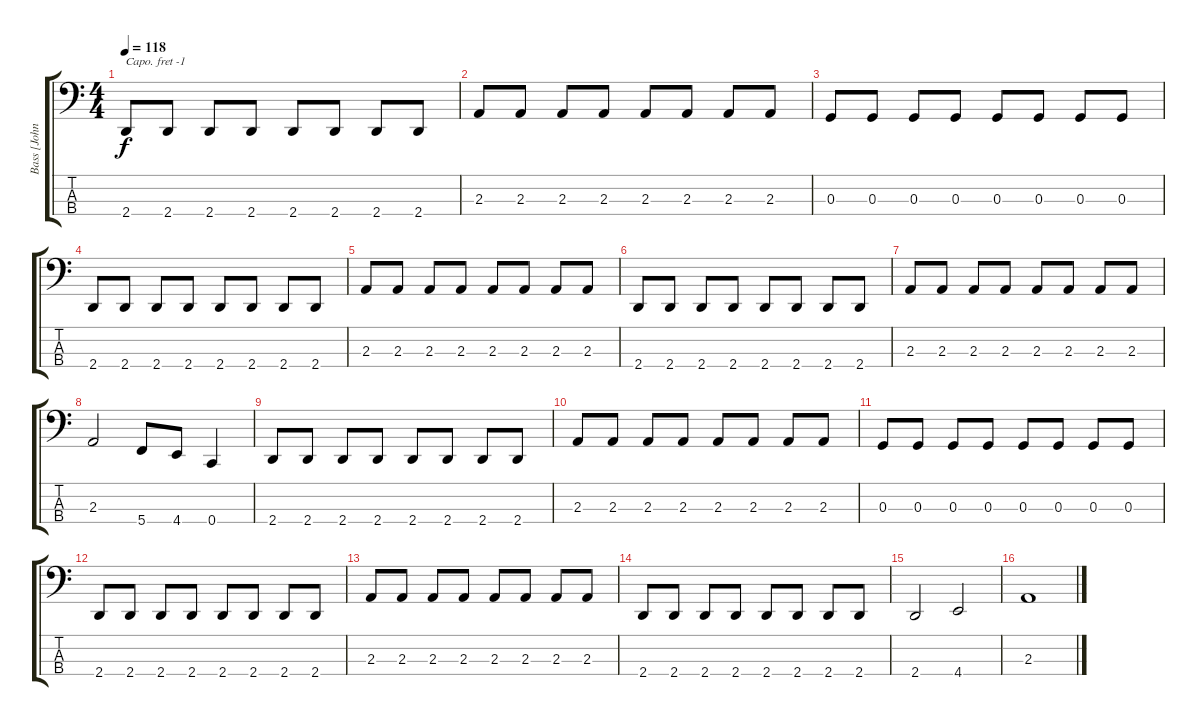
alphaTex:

\track ("Bass [Johnny Christ]" "Bass [John") {instrument electricbassfinger}
\staff {score tabs}
\capo -1
\tuning (Gb2 Db2 Ab1 Db1) {hide}
\ts (4 4)
\tempo 118
\clef f4
\ks c
2.4.8{dy f} 2.4.8 2.4.8 2.4.8 2.4.8 2.4.8 2.4.8 2.4.8 |
2.3.8 2.3.8 2.3.8 2.3.8 2.3.8 2.3.8 2.3.8 2.3.8 |
0.3.8 0.3.8 0.3.8 0.3.8 0.3.8 0.3.8 0.3.8 0.3.8 |
2.4.8 2.4.8 2.4.8 2.4.8 2.4.8 2.4.8 2.4.8 2.4.8 |
2.3.8 2.3.8 2.3.8 2.3.8 2.3.8 2.3.8 2.3.8 2.3.8 |
2.4.8 2.4.8 2.4.8 2.4.8 2.4.8 2.4.8 2.4.8 2.4.8 |
2.3.8 2.3.8 2.3.8 2.3.8 2.3.8 2.3.8 2.3.8 2.3.8 |
2.3.2 5.4.8 4.4.8 0.4.4 |
2.4.8 2.4.8 2.4.8 2.4.8 2.4.8 2.4.8 2.4.8 2.4.8 |
2.3.8 2.3.8 2.3.8 2.3.8 2.3.8 2.3.8 2.3.8 2.3.8 |
0.3.8 0.3.8 0.3.8 0.3.8 0.3.8 0.3.8 0.3.8 0.3.8 |
2.4.8 2.4.8 2.4.8 2.4.8 2.4.8 2.4.8 2.4.8 2.4.8 |
2.3.8 2.3.8 2.3.8 2.3.8 2.3.8 2.3.8 2.3.8 2.3.8 |
2.4.8 2.4.8 2.4.8 2.4.8 2.4.8 2.4.8 2.4.8 2.4.8 |
2.4.2 4.4.2 |
2.3.1
